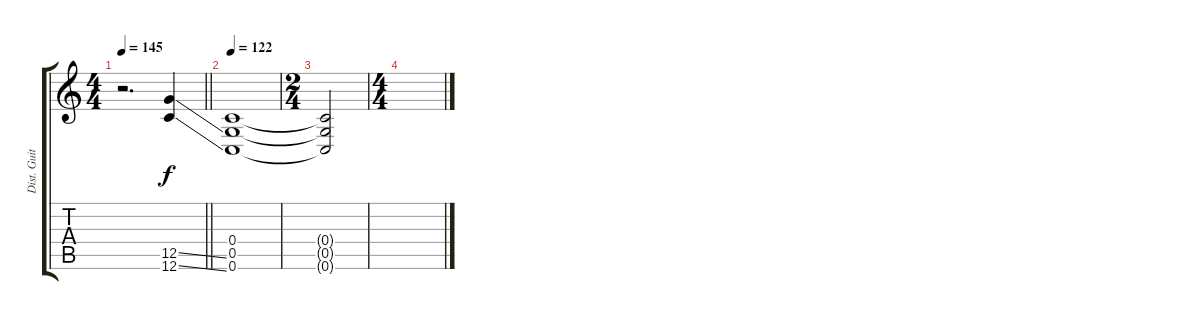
\track ("Dist. Guitar I" "Dist. Guit") {instrument distortionguitar}
\staff {score tabs}
\tuning (D4 A3 F3 C3 G2 C2) {hide}
\ts (4 4)
\tempo 145
\clef g2
\barLineRight lightlight
\ks c
r.2{d dy f} (12.5{ss} 12.6{ss}).4 |
\section ("" "")
\tempo 122
(0.4 0.5 0.6).1 |
\ts (2 4)
(0.4{t} 0.5{t} 0.6{t}).2 |
\ts (4 4)
